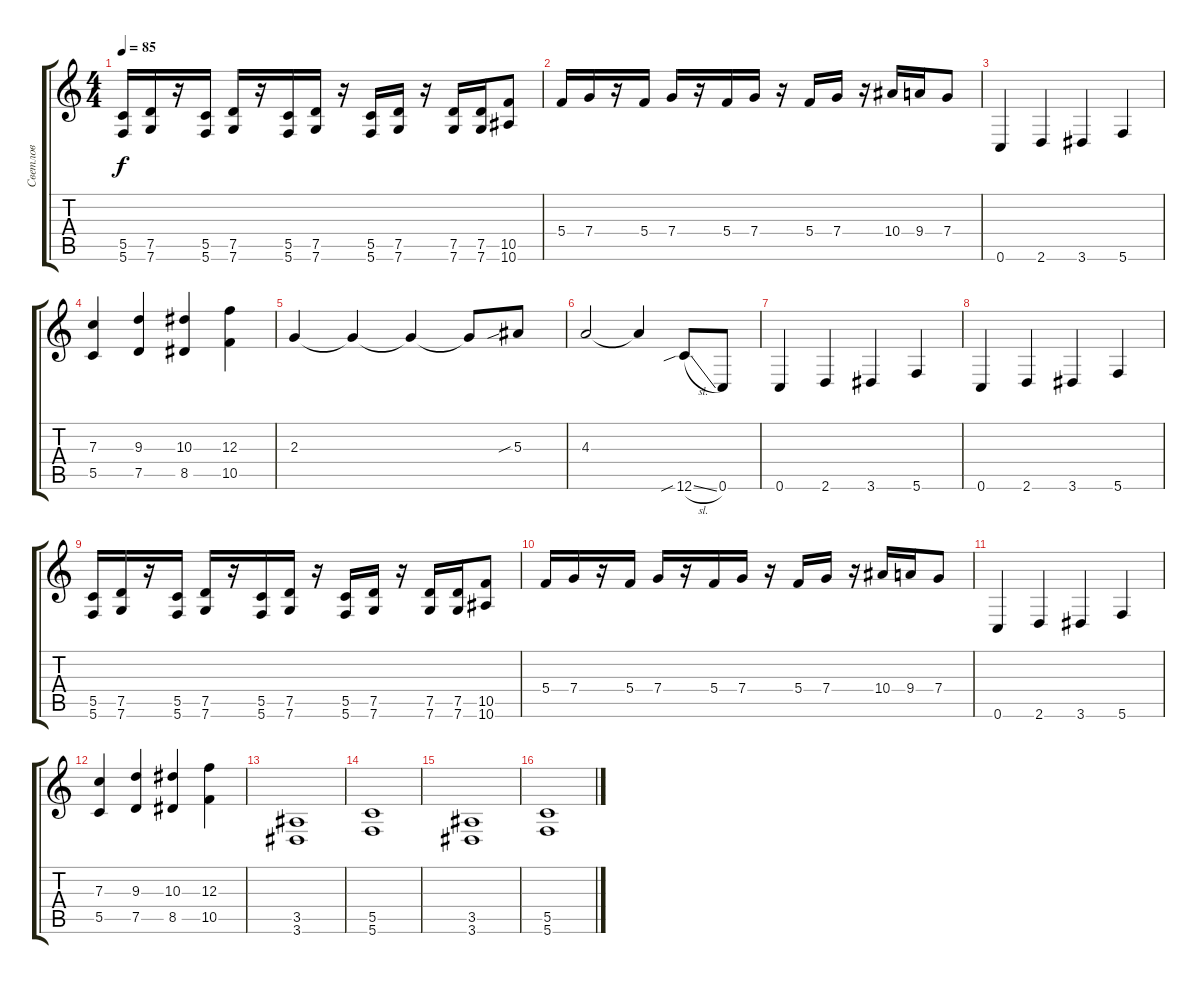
\track ("Cветлов" "Cветлов") {instrument electricguitarclean}
\staff {score tabs}
\tuning (D4 A3 F3 C3 G2 C2) {hide}
\ts (4 4)
\tempo 85
\clef g2
\ks c
(5.5 5.6).16{dy f} (7.5 7.6).16 r.16 (5.5 5.6).16 (7.5 7.6).16 r.16 (5.5 5.6).16 (7.5 7.6).16 r.16 (5.5 5.6).16 (7.5 7.6).16 r.16 (7.5 7.6).16 (7.5 7.6).16 (10.5 10.6).8 |
5.4.16 7.4.16 r.16 5.4.16 7.4.16 r.16 5.4.16 7.4.16 r.16 5.4.16 7.4.16 r.16 10.4.16 9.4.16 7.4.8 |
0.6.4{instrument distortionguitar} 2.6.4 3.6.4 5.6.4 |
(7.3 5.5).4 (9.3 7.5).4 (10.3 8.5).4 (12.3 10.5).4 |
2.3.4 2.3{t}.4 2.3{t}.4 2.3{t}.8 5.3{sib}.8 |
4.3.2 4.3{t}.4 12.6{sib sl}.8 0.6.8 |
0.6.4{instrument distortionguitar} 2.6.4 3.6.4 5.6.4 |
0.6.4 2.6.4 3.6.4 5.6.4 |
(5.5 5.6).16 (7.5 7.6).16 r.16 (5.5 5.6).16 (7.5 7.6).16 r.16 (5.5 5.6).16 (7.5 7.6).16 r.16 (5.5 5.6).16 (7.5 7.6).16 r.16 (7.5 7.6).16 (7.5 7.6).16 (10.5 10.6).8 |
5.4.16 7.4.16 r.16 5.4.16 7.4.16 r.16 5.4.16 7.4.16 r.16 5.4.16 7.4.16 r.16 10.4.16 9.4.16 7.4.8 |
0.6.4{instrument distortionguitar} 2.6.4 3.6.4 5.6.4 |
(7.3 5.5).4 (9.3 7.5).4 (10.3 8.5).4 (12.3 10.5).4 |
(3.5 3.6).1 |
(5.5 5.6).1 |
(3.5 3.6).1 |
(5.5 5.6).1
